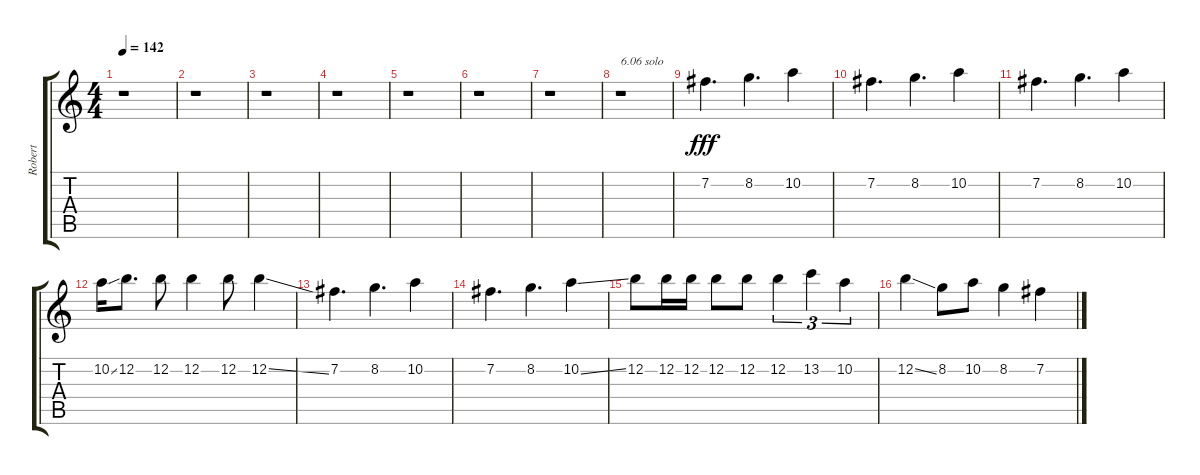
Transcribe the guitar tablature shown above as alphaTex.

\track ("Robert" "Robert") {instrument electricguitarclean}
\staff {score tabs}
\tuning (E4 B3 G3 D3 A2 E2) {hide}
\ts (4 4)
\tempo 142
\clef g2
\ks c
r.1{dy f} |
r.1 |
r.1 |
r.1 |
r.1 |
r.1 |
r.1 |
r.1{txt "6.06 solo"} |
7.2.4{d dy fff} 8.2.4{d} 10.2.4 |
7.2.4{d} 8.2.4{d} 10.2.4 |
7.2.4{d} 8.2.4{d} 10.2.4 |
10.2{ss}.16 12.2.8{d} 12.2.8 12.2.4 12.2.8 12.2{ss}.4 |
7.2.4{d} 8.2.4{d} 10.2.4 |
7.2.4{d} 8.2.4{d} 10.2{ss}.4 |
12.2.8 12.2.16 12.2.16 12.2.8 12.2.8 12.2.4{tu (3 2)} 13.2.4{tu (3 2)} 10.2.4{tu (3 2)} |
12.2{ss}.4 8.2.8 10.2.8 8.2.4 7.2.4
